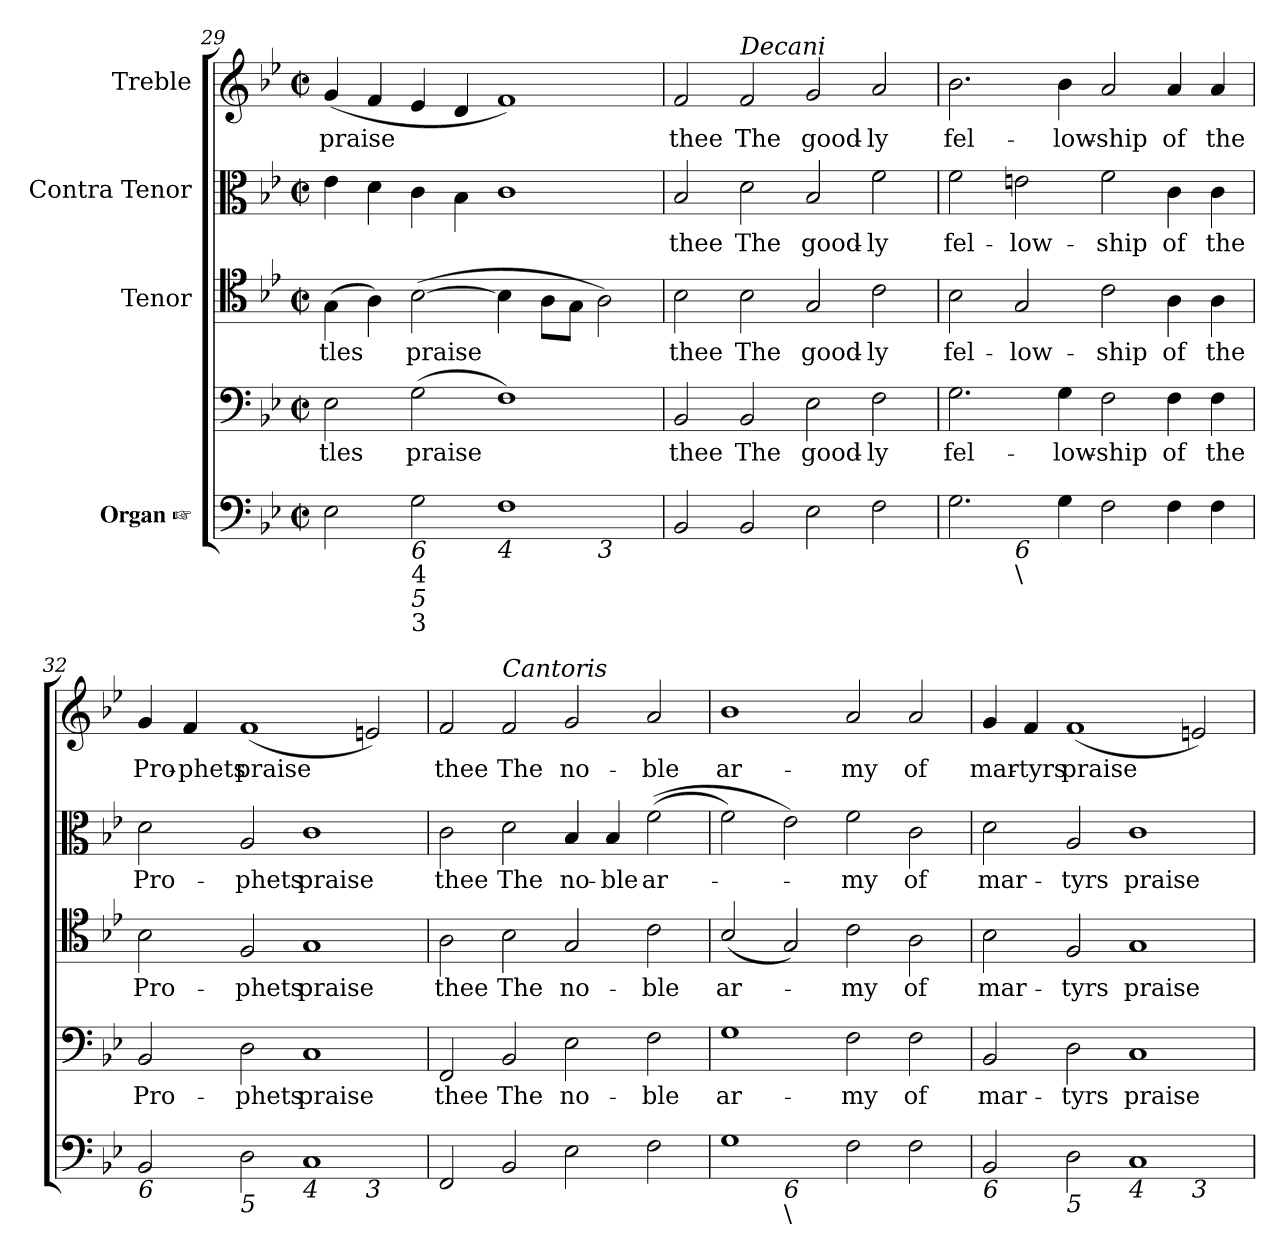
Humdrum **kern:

**kern	**kern	**text	**kern	**text	**kern	**text	**kern	**text
*part5	*part4	*part4	*part3	*part3	*part2	*part2	*part1	*part1
*staff5	*staff4	*staff4	*staff3	*staff3	*staff2	*staff2	*staff1	*staff1
*I"Organ     ☞	*	*	*I"Tenor	*	*I"Contra  Tenor	*	*I"Treble	*
*clefF4	*clefF4	*	*clefC4	*	*clefC3	*	*clefG2	*
*k[b-e-]	*k[b-e-]	*	*k[b-e-]	*	*k[b-e-]	*	*k[b-e-]	*
*g:	*g:	*	*g:	*	*g:	*	*g:	*
*M2/2	*M2/2	*	*M2/2	*	*M2/2	*	*M2/2	*
*met(c|)	*met(c|)	*	*met(c|)	*	*met(c|)	*	*met(c|)	*
=29	=29	=29	=29	=29	=29	=29	=29	=29
!LO:TX:b:i:t=8	!	!	!	!	!	!	!	!
!LO:TX:b:i:t=6	!	!	!	!	!	!	!	!
!LO:TX:b:i:t=7	!	!	!	!	!	!	!	!
!LO:TX:b:i:t=5	!	!	!	!	!	!	!	!
!	!	!LO:LY:b	!	!LO:LY:b	!	!	!	!LO:LY:b
*^	*	*	*	*	*	*	*	*
2E-\	1.ryy	2E-\	-tles	(4G\	-tles	4e-\	.	(<4g/	praise
.	.	.	.	4A\)	.	4d\	.	4f/	.
!LO:TX:b:i:t=6	!	!	!	!	!	!	!	!	!
!LO:TX:b:t=4	!	!	!	!	!	!	!	!	!
!LO:TX:b:i:t=5	!	!	!	!	!	!	!	!	!
!LO:TX:b:t=3	!	!	!	!	!	!	!	!	!
!	!	!	!LO:LY:b	!	!LO:LY:b	!	!	!	!
2G\	.	(>2G\	praise	(>[2B-\	praise	4c\	.	4e-/	.
.	.	.	.	.	.	4B-\	.	4d/	.
!LO:TX:b:i:t=4	!	!	!	!	!	!	!	!	!
1F	.	1F)	.	4B-\]	.	1c	.	1f)	.
.	.	.	.	8A\L	.	.	.	.	.
.	.	.	.	8G\J	.	.	.	.	.
!	!LO:TX:b:i:t=3	!	!	!	!	!	!	!	!
.	2ryy	.	.	2A\)	.	.	.	.	.
=30	=30	=30	=30	=30	=30	=30	=30	=30	=30
!	!	!	!LO:LY:b	!	!LO:LY:b	!	!LO:LY:b	!	!LO:LY:b
*v	*v	*	*	*	*	*	*	*	*
2BB-/	2BB-/	thee	2B-\	thee	2B-/	thee	2f/	thee
!	!	!	!	!	!	!	!LO:TX:a:i:t=Decani	!
!	!	!LO:LY:b	!	!LO:LY:b	!	!LO:LY:b	!	!LO:LY:b
2BB-/	2BB-/	The	2B-\	The	2d\	The	2f/	The
!	!	!LO:LY:b	!	!LO:LY:b	!	!LO:LY:b	!	!LO:LY:b
2E-\	2E-\	good-	2G/	good-	2B-/	good-	2g/	good-
!	!	!LO:LY:b	!	!LO:LY:b	!	!LO:LY:b	!	!LO:LY:b
2F\	2F\	-ly	2c\	-ly	2f\	-ly	2a/	-ly
!!LO:PB:g=z
=31	=31	=31	=31	=31	=31	=31	=31	=31
!LO:TX:b:i:t=7	!	!	!	!	!	!	!	!
!	!	!LO:LY:b	!	!LO:LY:b	!	!LO:LY:b	!	!LO:LY:b
*^	*	*	*	*	*	*	*	*
2.G\	2ryy	2.G\	fel-	2B-\	fel-	2f\	fel-	2.b-\	fel-
!	!LO:TX:b:i:t=6	!	!	!	!	!	!	!	!
!	!LO:TX:b:t=\	!	!	!	!	!	!	!	!
!	!	!	!	!	!LO:LY:b	!	!LO:LY:b	!	!
.	1.ryy	.	.	2G/	-low-	2en\	-low-	.	.
!	!	!	!LO:LY:b	!	!	!	!	!	!LO:LY:b
4G\	.	4G\	-low-	.	.	.	.	4b-\	-low-
!	!	!	!LO:LY:b	!	!LO:LY:b	!	!LO:LY:b	!	!LO:LY:b
2F\	.	2F\	-ship	2c\	-ship	2f\	-ship	2a/	-ship
!	!	!	!LO:LY:b	!	!LO:LY:b	!	!LO:LY:b	!	!LO:LY:b
4F\	.	4F\	of	4A\	of	4c\	of	4a/	of
!	!	!	!LO:LY:b	!	!LO:LY:b	!	!LO:LY:b	!	!LO:LY:b
4F\	.	4F\	the	4A\	the	4c\	the	4a/	the
=32	=32	=32	=32	=32	=32	=32	=32	=32	=32
!LO:TX:b:i:t=6	!	!	!	!	!	!	!	!	!
!	!	!	!LO:LY:b	!	!LO:LY:b	!	!LO:LY:b	!	!LO:LY:b
2BB-/	1.ryy	2BB-/	Pro-	2B-\	Pro-	2d\	Pro-	4g/	Pro-
!	!	!	!	!	!	!	!	!	!LO:LY:b
.	.	.	.	.	.	.	.	4f/	-phets
!LO:TX:b:i:t=5	!	!	!	!	!	!	!	!	!
!	!	!	!LO:LY:b	!	!LO:LY:b	!	!LO:LY:b	!	!LO:LY:b
2D\	.	2D\	-phets	2F/	-phets	2A/	-phets	(<1f	praise
!LO:TX:b:i:t=4	!	!	!	!	!	!	!	!	!
!	!	!	!LO:LY:b	!	!LO:LY:b	!	!LO:LY:b	!	!
1C	.	1C	praise	1G	praise	1c	praise	.	.
!	!LO:TX:b:i:t=3	!	!	!	!	!	!	!	!
.	2ryy	.	.	.	.	.	.	2en/)	.
=33	=33	=33	=33	=33	=33	=33	=33	=33	=33
!	!	!	!LO:LY:b	!	!LO:LY:b	!	!LO:LY:b	!	!LO:LY:b
*v	*v	*	*	*	*	*	*	*	*
2FF/	2FF/	thee	2A\	thee	2c\	thee	2f/	thee
!	!	!	!	!	!	!	!LO:TX:a:i:t=Cantoris	!
!	!	!LO:LY:b	!	!LO:LY:b	!	!LO:LY:b	!	!LO:LY:b
2BB-/	2BB-/	The	2B-\	The	2d\	The	2f/	The
!	!	!LO:LY:b	!	!LO:LY:b	!	!LO:LY:b	!	!LO:LY:b
2E-\	2E-\	no-	2G/	no-	4B-/	no-	2g/	no-
!	!	!	!	!	!	!LO:LY:b	!	!
.	.	.	.	.	4B-/	-ble	.	.
!	!	!LO:LY:b	!	!LO:LY:b	!	!LO:LY:b	!	!LO:LY:b
2F\	2F\	-ble	2c\	-ble	(>(>2f\	ar-	2a/	-ble
=34	=34	=34	=34	=34	=34	=34	=34	=34
!LO:TX:b:i:t=7	!	!	!	!	!	!	!	!
!	!	!LO:LY:b	!	!LO:LY:b	!	!	!	!LO:LY:b
*^	*	*	*	*	*	*	*	*
1G	2ryy	1G	ar-	(<2B-/	ar-	2f\)	.	1b-	ar-
!	!LO:TX:b:i:t=6	!	!	!	!	!	!	!	!
!	!LO:TX:b:t=\	!	!	!	!	!	!	!	!
.	1.ryy	.	.	2G/)	.	2e-\)	.	.	.
!	!	!	!LO:LY:b	!	!LO:LY:b	!	!LO:LY:b	!	!LO:LY:b
2F\	.	2F\	-my	2c\	-my	2f\	-my	2a/	-my
!	!	!	!LO:LY:b	!	!LO:LY:b	!	!LO:LY:b	!	!LO:LY:b
2F\	.	2F\	of	2A\	of	2c\	of	2a/	of
!!LO:LB:g=z
=35	=35	=35	=35	=35	=35	=35	=35	=35	=35
!LO:TX:b:i:t=6	!	!	!	!	!	!	!	!	!
!	!	!	!LO:LY:b	!	!LO:LY:b	!	!LO:LY:b	!	!LO:LY:b
2BB-/	1.ryy	2BB-/	mar-	2B-\	mar-	2d\	mar-	4g/	mar-
!	!	!	!	!	!	!	!	!	!LO:LY:b
.	.	.	.	.	.	.	.	4f/	-tyrs
!LO:TX:b:i:t=5	!	!	!	!	!	!	!	!	!
!	!	!	!LO:LY:b	!	!LO:LY:b	!	!LO:LY:b	!	!LO:LY:b
2D\	.	2D\	-tyrs	2F/	-tyrs	2A/	-tyrs	(<1f	praise
!LO:TX:b:i:t=4	!	!	!	!	!	!	!	!	!
!	!	!	!LO:LY:b	!	!LO:LY:b	!	!LO:LY:b	!	!
1C	.	1C	praise	1G	praise	1c	praise	.	.
!	!LO:TX:b:i:t=3	!	!	!	!	!	!	!	!
.	2ryy	.	.	.	.	.	.	2en/)	.
*v	*v	*	*	*	*	*	*	*	*
=	=	=	=	=	=	=	=	=
*-	*-	*-	*-	*-	*-	*-	*-	*-
